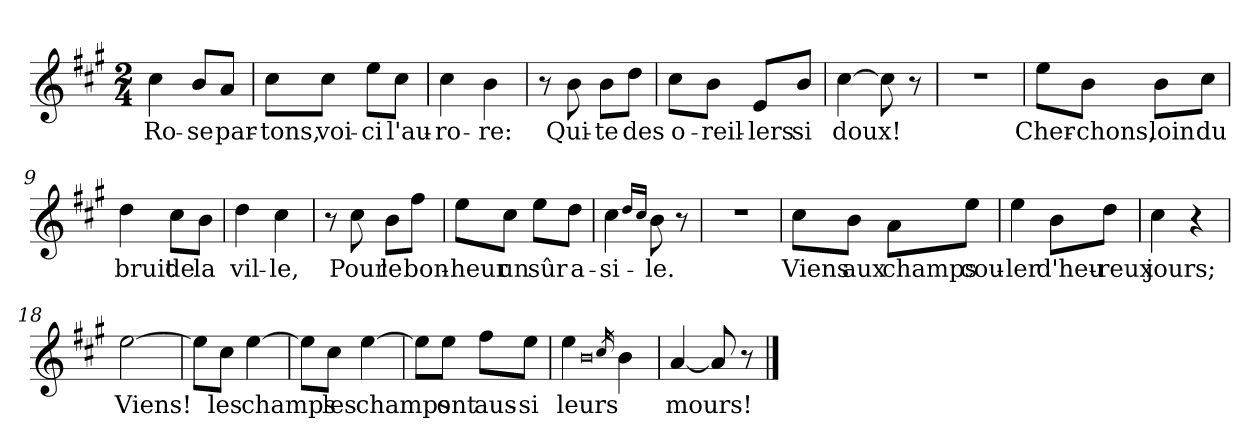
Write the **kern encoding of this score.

**kern	**text
*part1	*part1
*staff1	*staff1
*clefG2	*
*k[f#c#g#]	*
*M2/4	*
=1	=1
!	!LO:LY:b
4cc#\	Ro-
!	!LO:LY:b
8b/L	-se
!	!LO:LY:b
8a/J	par-
=2	=2
!	!LO:LY:b
8cc#\L	-tons,
!	!LO:LY:b
8cc#\J	voi-
!	!LO:LY:b
8ee\L	-ci
!	!LO:LY:b
8cc#\J	l'au-
=3	=3
!	!LO:LY:b
4cc#\	-ro-
!	!LO:LY:b
4b\	-re:
=4	=4
8r	.
!	!LO:LY:b
8b\	Qui-
!	!LO:LY:b
8b\L	-te
!	!LO:LY:b
8dd\J	des
=5	=5
!	!LO:LY:b
8cc#\L	o-
!	!LO:LY:b
8b\J	-reil-
!	!LO:LY:b
8e/L	-lers
!	!LO:LY:b
8b/J	si
=6	=6
!	!LO:LY:b
[4cc#\	doux!
8cc#\]	.
8r	.
=7	=7
2r	.
=8	=8
!	!LO:LY:b
8ee\L	Cher-
!	!LO:LY:b
8b\J	-chons,
!	!LO:LY:b
8b\L	loin
!	!LO:LY:b
8cc#\J	du
=9	=9
!	!LO:LY:b
4dd\	bruit
!	!LO:LY:b
8cc#\L	de
!	!LO:LY:b
8b\J	la
!!LO:LB:g=z
=10	=10
!	!LO:LY:b
4dd\	vil-
!	!LO:LY:b
4cc#\	-le,
=11	=11
8r	.
!	!LO:LY:b
8cc#\	Pour
!	!LO:LY:b
8b\L	le
!	!LO:LY:b
8ff#\J	bon-
=12	=12
!	!LO:LY:b
8ee\L	-heur
!	!LO:LY:b
8cc#\J	un
!	!LO:LY:b
8ee\L	sûr
!	!LO:LY:b
8dd\J	a-
=13	=13
!	!LO:LY:b
4cc#\	-si-
16qdd/LL	.
16qcc#/JJ	.
!	!LO:LY:b
8b\	-le.
8r	.
=14	=14
2r	.
=15	=15
!	!LO:LY:b
8cc#\L	Viens
!	!LO:LY:b
8b\J	aux
!	!LO:LY:b
8a\L	champs
!	!LO:LY:b
8ee\J	cou-
=16	=16
!	!LO:LY:b
4ee\	-ler
!	!LO:LY:b
8b\L	d'heu-
!	!LO:LY:b
8dd\J	-reux
=17	=17
!	!LO:LY:b
4cc#\	jours;
4r	.
=18	=18
!	!LO:LY:b
[2ee\	Viens!
!!LO:LB:g=z
=19	=19
8ee\L]	.
!	!LO:LY:b
8cc#\J	les
!	!LO:LY:b
[4ee\	champs
=20	=20
8ee\L]	.
!	!LO:LY:b
8cc#\J	les
!	!LO:LY:b
[4ee\	champs
=21	=21
8ee\L]	.
!	!LO:LY:b
8ee\J	ont
!	!LO:LY:b
8ff#\L	aus-
!	!LO:LY:b
8ee\J	-si
=22	=22
!	!LO:LY:b
4ee\	leurs
0qb	.
16qcc#/	.
4b\	.
=23	=23
!	!LO:LY:b
[4a/	-mours!
8a/]	.
8r	.
==	==
*-	*-
